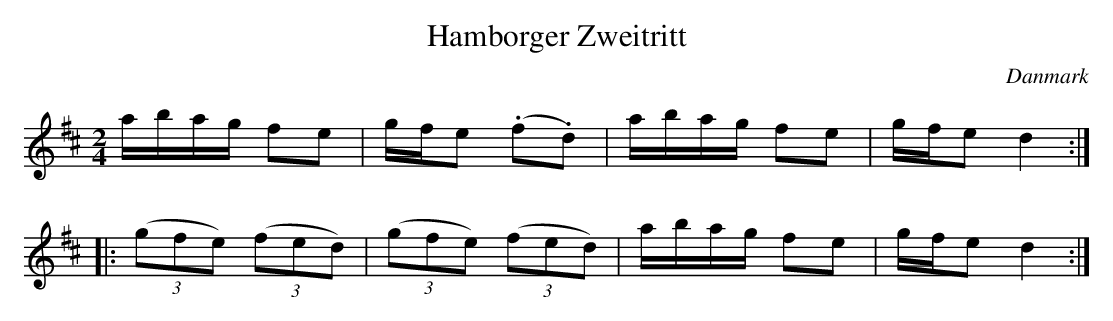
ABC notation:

X:1
T: Hamborger Zweitritt
O:Danmark
M: 2/4
L: 1/8
K: D
a/b/a/g/ fe|g/f/e (.f.d)|a/b/a/g/ fe|g/f/e d2:|
|:(3(gfe) (3(fed)|(3(gfe) (3(fed)|a/b/a/g/ fe|g/f/e d2:|
